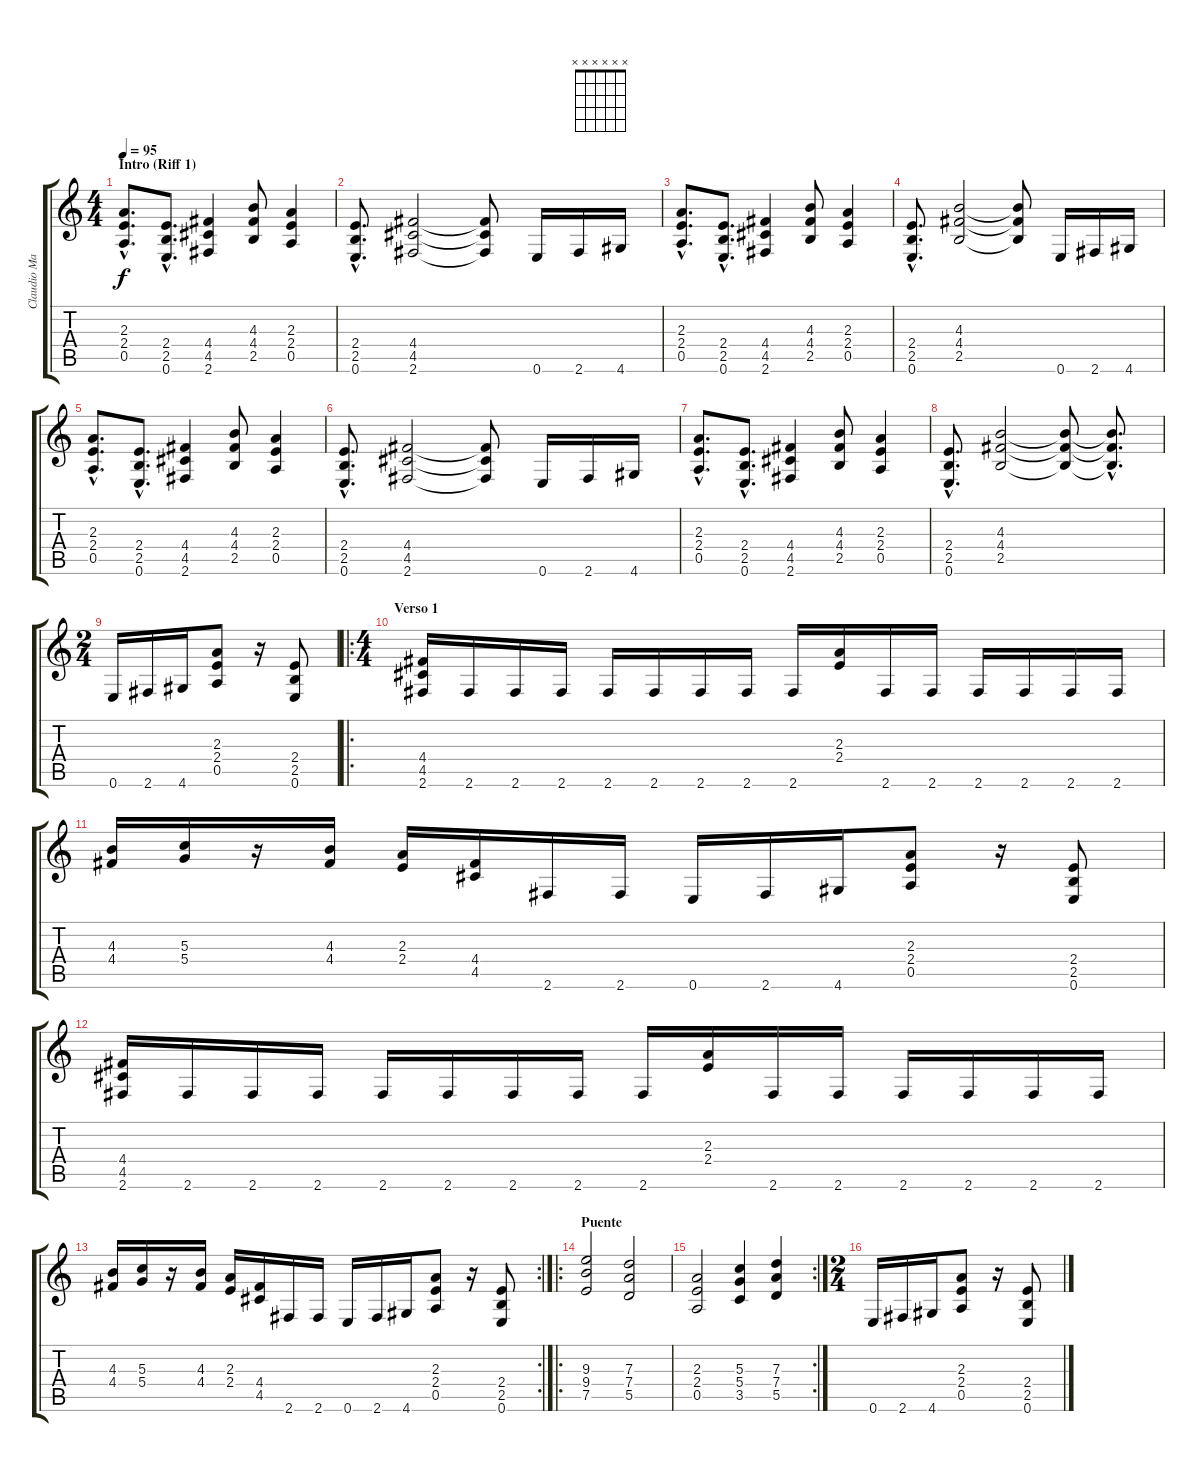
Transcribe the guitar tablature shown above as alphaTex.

\track ("Claudio Marciello Gtr 1" "Claudio Ma") {instrument distortionguitar}
\staff {score tabs}
\tuning (E4 B3 G3 D3 A2 E2) {hide}
\chord ("" x x x x x x) {firstfret 0}
\ts (4 4)
\section ("" "Intro (Riff 1)")
\tempo 95
\clef g2
\ks c
(2.3{hac} 2.4{hac} 0.5{hac}).8{d ch "" dy f instrument distortionguitar} (2.4{hac} 2.5{hac} 0.6{hac}).8{d} (4.4 4.5 2.6).4 (4.3 4.4 2.5).8 (2.3 2.4 0.5).4 |
(2.4{hac} 2.5{hac} 0.6{hac}).8{d} (4.4 4.5 2.6).2 (4.4{t} 4.5{t} 2.6{t}).8 0.6.16 2.6.16 4.6.16 |
(2.3{hac} 2.4{hac} 0.5{hac}).8{d} (2.4{hac} 2.5{hac} 0.6{hac}).8{d} (4.4 4.5 2.6).4 (4.3 4.4 2.5).8 (2.3 2.4 0.5).4 |
(2.4{hac} 2.5{hac} 0.6{hac}).8{d} (4.3 4.4 2.5).2 (4.3{t} 4.4{t} 2.5{t}).8 0.6.16 2.6.16 4.6.16 |
(2.3{hac} 2.4{hac} 0.5{hac}).8{d} (2.4{hac} 2.5{hac} 0.6{hac}).8{d} (4.4 4.5 2.6).4 (4.3 4.4 2.5).8 (2.3 2.4 0.5).4 |
(2.4{hac} 2.5{hac} 0.6{hac}).8{d} (4.4 4.5 2.6).2 (4.4{t} 4.5{t} 2.6{t}).8 0.6.16 2.6.16 4.6.16 |
(2.3{hac} 2.4{hac} 0.5{hac}).8{d} (2.4{hac} 2.5{hac} 0.6{hac}).8{d} (4.4 4.5 2.6).4 (4.3 4.4 2.5).8 (2.3 2.4 0.5).4 |
(2.4{hac} 2.5{hac} 0.6{hac}).8{d} (4.3 4.4 2.5).2 (4.3{t} 4.4{t} 2.5{t}).8 (4.3{hac t} 4.4{hac t} 2.5{hac t}).8{d} |
\ts (2 4)
0.6.16 2.6.16 4.6.16 (2.3 2.4 0.5).8 r.16 (2.4 2.5 0.6).8 |
\ro
\ts (4 4)
\section ("" "Verso 1")
(4.4 4.5 2.6).16 2.6.16 2.6.16 2.6.16 2.6.16 2.6.16 2.6.16 2.6.16 2.6.16 (2.3 2.4).16 2.6.16 2.6.16 2.6.16 2.6.16 2.6.16 2.6.16 |
(4.3 4.4).16 (5.3 5.4).16 r.16 (4.3 4.4).16 (2.3 2.4).16 (4.4 4.5).16 2.6.16 2.6.16 0.6.16 2.6.16 4.6.16 (2.3 2.4 0.5).8 r.16 (2.4 2.5 0.6).8 |
(4.4 4.5 2.6).16 2.6.16 2.6.16 2.6.16 2.6.16 2.6.16 2.6.16 2.6.16 2.6.16 (2.3 2.4).16 2.6.16 2.6.16 2.6.16 2.6.16 2.6.16 2.6.16 |
\rc 2
(4.3 4.4).16 (5.3 5.4).16 r.16 (4.3 4.4).16 (2.3 2.4).16 (4.4 4.5).16 2.6.16 2.6.16 0.6.16 2.6.16 4.6.16 (2.3 2.4 0.5).8 r.16 (2.4 2.5 0.6).8 |
\ro
\section ("" "Puente")
(9.3 9.4 7.5).2 (7.3 7.4 5.5).2 |
\rc 2
(2.3 2.4 0.5).2 (5.3 5.4 3.5).4 (7.3 7.4 5.5).4 |
\ts (2 4)
0.6.16 2.6.16 4.6.16 (2.3 2.4 0.5).8 r.16 (2.4 2.5 0.6).8
